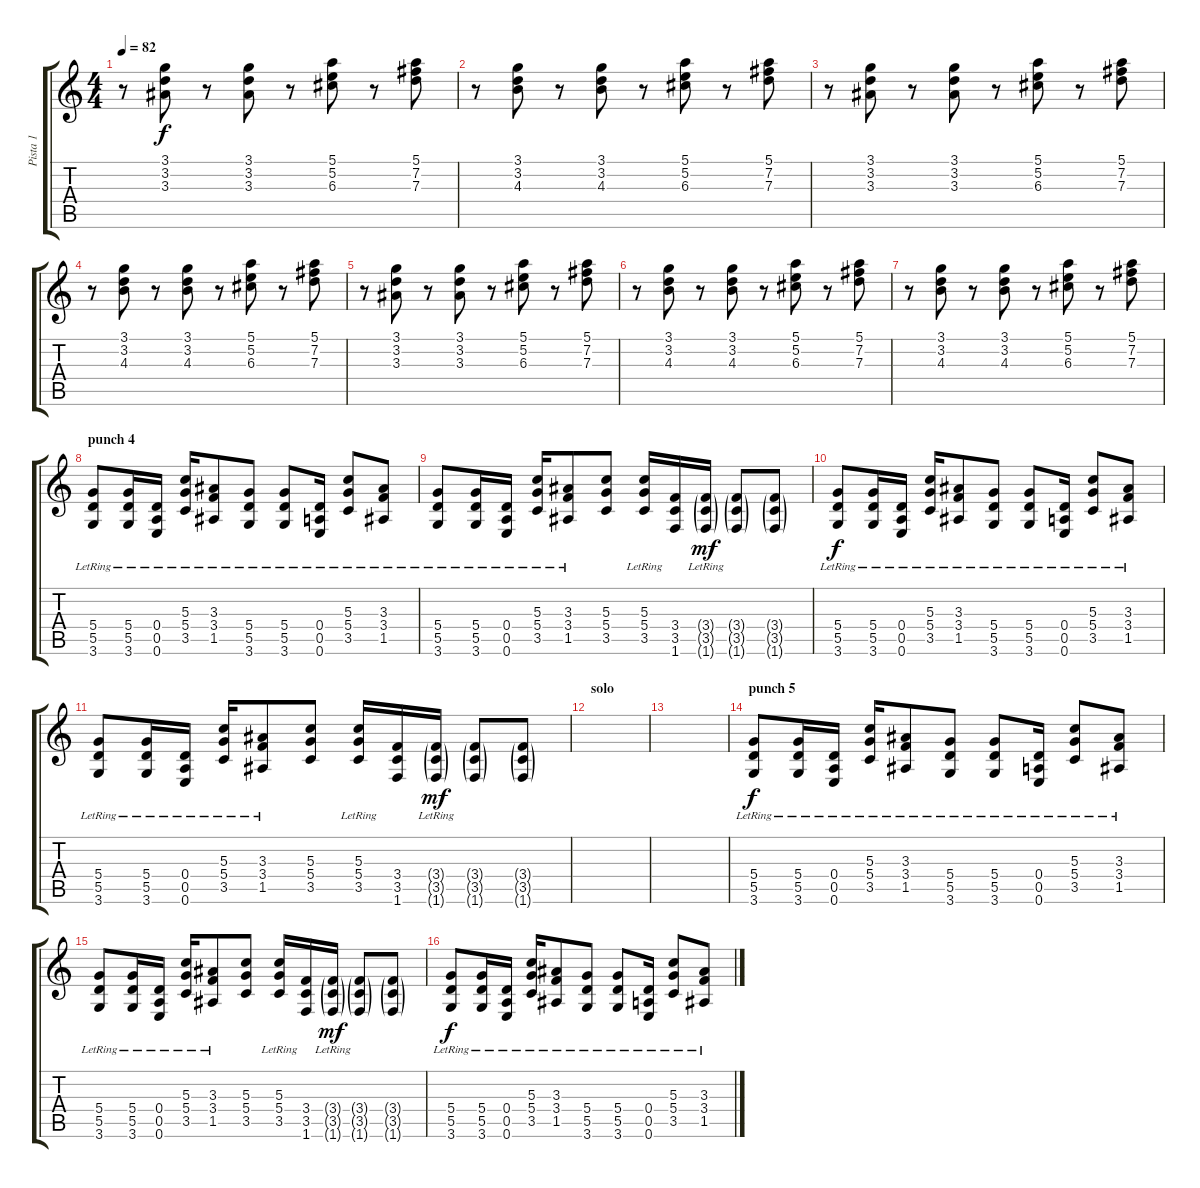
\track ("Pista 1" "Pista 1") {instrument electricguitarclean}
\staff {score tabs}
\tuning (E4 B3 G3 D3 A2 E2) {hide}
\ts (4 4)
\tempo 82
\clef g2
\ks c
r.8{dy f} (3.1 3.2 3.3).8 r.8 (3.1 3.2 3.3).8 r.8 (5.1 5.2 6.3).8 r.8 (5.1 7.2 7.3).8 |
r.8 (3.1 3.2 4.3).8 r.8 (3.1 3.2 4.3).8 r.8 (5.1 5.2 6.3).8 r.8 (5.1 7.2 7.3).8 |
r.8 (3.1 3.2 3.3).8 r.8 (3.1 3.2 3.3).8 r.8 (5.1 5.2 6.3).8 r.8 (5.1 7.2 7.3).8 |
r.8 (3.1 3.2 4.3).8 r.8 (3.1 3.2 4.3).8 r.8 (5.1 5.2 6.3).8 r.8 (5.1 7.2 7.3).8 |
r.8 (3.1 3.2 3.3).8 r.8 (3.1 3.2 3.3).8 r.8 (5.1 5.2 6.3).8 r.8 (5.1 7.2 7.3).8 |
r.8 (3.1 3.2 4.3).8 r.8 (3.1 3.2 4.3).8 r.8 (5.1 5.2 6.3).8 r.8 (5.1 7.2 7.3).8 |
r.8 (3.1 3.2 4.3).8 r.8 (3.1 3.2 4.3).8 r.8 (5.1 5.2 6.3).8 r.8 (5.1 7.2 7.3).8 |
\section ("" "punch 4")
(5.4 5.5{lr} 3.6).8{volume 12 instrument distortionguitar} (5.4{lr} 5.5 3.6).16 (0.4 0.5{lr} 0.6).16 (5.3{lr} 5.4 3.5).16 (3.3 3.4{lr} 1.5).8 (5.4 5.5{lr} 3.6).8 (5.4{lr} 5.5 3.6).8 (0.4 0.5{lr} 0.6).16 (5.3{lr} 5.4 3.5).8 (3.3 3.4{lr} 1.5).8 |
(5.4 5.5{lr} 3.6).8 (5.4{lr} 5.5 3.6).16 (0.4 0.5{lr} 0.6).16 (5.3{lr} 5.4 3.5).16 (3.3 3.4{lr} 1.5).8 (5.3 5.4 3.5).8 (5.3{lr} 5.4 3.5).16 (3.4 3.5 1.6).16 (3.4{g} 3.5{g lr} 1.6{g}).16{dy mf} (3.4{g} 3.5{g} 1.6{g}).8 (3.4{g} 3.5{g} 1.6{g}).8 |
(5.4 5.5{lr} 3.6).8{dy f} (5.4{lr} 5.5 3.6).16 (0.4 0.5{lr} 0.6).16 (5.3{lr} 5.4 3.5).16 (3.3 3.4{lr} 1.5).8 (5.4 5.5{lr} 3.6).8 (5.4{lr} 5.5 3.6).8 (0.4 0.5{lr} 0.6).16 (5.3{lr} 5.4 3.5).8 (3.3 3.4{lr} 1.5).8 |
(5.4 5.5{lr} 3.6).8 (5.4{lr} 5.5 3.6).16 (0.4 0.5{lr} 0.6).16 (5.3{lr} 5.4 3.5).16 (3.3 3.4{lr} 1.5).8 (5.3 5.4 3.5).8 (5.3{lr} 5.4 3.5).16 (3.4 3.5 1.6).16 (3.4{g} 3.5{g lr} 1.6{g}).16{dy mf} (3.4{g} 3.5{g} 1.6{g}).8 (3.4{g} 3.5{g} 1.6{g}).8 |
\section ("" "solo")
|
|
\section ("" "punch 5")
(5.4 5.5{lr} 3.6).8{dy f volume 12 instrument distortionguitar} (5.4{lr} 5.5 3.6).16 (0.4 0.5{lr} 0.6).16 (5.3{lr} 5.4 3.5).16 (3.3 3.4{lr} 1.5).8 (5.4 5.5{lr} 3.6).8 (5.4{lr} 5.5 3.6).8 (0.4 0.5{lr} 0.6).16 (5.3{lr} 5.4 3.5).8 (3.3 3.4{lr} 1.5).8 |
(5.4 5.5{lr} 3.6).8 (5.4{lr} 5.5 3.6).16 (0.4 0.5{lr} 0.6).16 (5.3{lr} 5.4 3.5).16 (3.3 3.4{lr} 1.5).8 (5.3 5.4 3.5).8 (5.3{lr} 5.4 3.5).16 (3.4 3.5 1.6).16 (3.4{g} 3.5{g lr} 1.6{g}).16{dy mf} (3.4{g} 3.5{g} 1.6{g}).8 (3.4{g} 3.5{g} 1.6{g}).8 |
(5.4 5.5{lr} 3.6).8{dy f} (5.4{lr} 5.5 3.6).16 (0.4 0.5{lr} 0.6).16 (5.3{lr} 5.4 3.5).16 (3.3 3.4{lr} 1.5).8 (5.4 5.5{lr} 3.6).8 (5.4{lr} 5.5 3.6).8 (0.4 0.5{lr} 0.6).16 (5.3{lr} 5.4 3.5).8 (3.3 3.4{lr} 1.5).8
